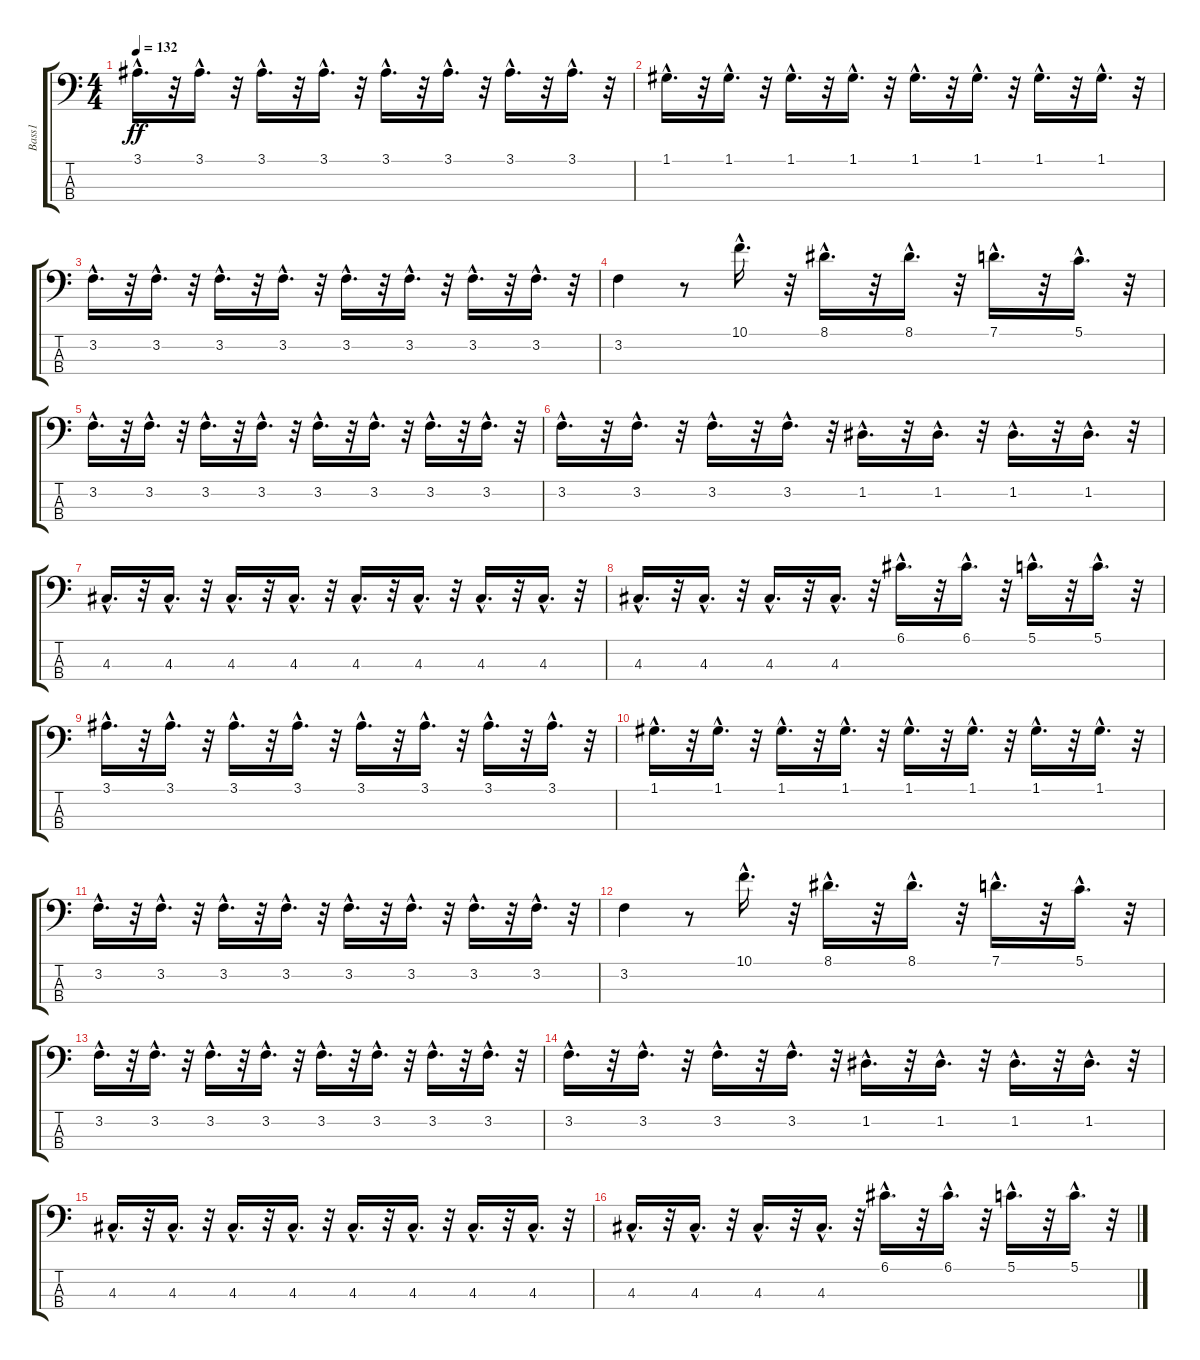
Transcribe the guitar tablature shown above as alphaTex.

\track ("Bass1" "Bass1") {instrument synthbass1}
\staff {score tabs}
\tuning (G2 D2 A1 E1) {hide}
\ts (4 4)
\tempo 132
\clef f4
\ks c
3.1{hac}.16{d dy ff} r.32 3.1{hac}.16{d} r.32 3.1{hac}.16{d} r.32 3.1{hac}.16{d} r.32 3.1{hac}.16{d} r.32 3.1{hac}.16{d} r.32 3.1{hac}.16{d} r.32 3.1{hac}.16{d} r.32 |
1.1{hac}.16{d} r.32 1.1{hac}.16{d} r.32 1.1{hac}.16{d} r.32 1.1{hac}.16{d} r.32 1.1{hac}.16{d} r.32 1.1{hac}.16{d} r.32 1.1{hac}.16{d} r.32 1.1{hac}.16{d} r.32 |
3.2{hac}.16{d} r.32 3.2{hac}.16{d} r.32 3.2{hac}.16{d} r.32 3.2{hac}.16{d} r.32 3.2{hac}.16{d} r.32 3.2{hac}.16{d} r.32 3.2{hac}.16{d} r.32 3.2{hac}.16{d} r.32 |
3.2.4 r.8 10.1{hac}.16{d} r.32 8.1{hac}.16{d} r.32 8.1{hac}.16{d} r.32 7.1{hac}.16{d} r.32 5.1{hac}.16{d} r.32 |
3.2{hac}.16{d} r.32 3.2{hac}.16{d} r.32 3.2{hac}.16{d} r.32 3.2{hac}.16{d} r.32 3.2{hac}.16{d} r.32 3.2{hac}.16{d} r.32 3.2{hac}.16{d} r.32 3.2{hac}.16{d} r.32 |
3.2{hac}.16{d} r.32 3.2{hac}.16{d} r.32 3.2{hac}.16{d} r.32 3.2{hac}.16{d} r.32 1.2{hac}.16{d} r.32 1.2{hac}.16{d} r.32 1.2{hac}.16{d} r.32 1.2{hac}.16{d} r.32 |
4.3{hac}.16{d} r.32 4.3{hac}.16{d} r.32 4.3{hac}.16{d} r.32 4.3{hac}.16{d} r.32 4.3{hac}.16{d} r.32 4.3{hac}.16{d} r.32 4.3{hac}.16{d} r.32 4.3{hac}.16{d} r.32 |
4.3{hac}.16{d} r.32 4.3{hac}.16{d} r.32 4.3{hac}.16{d} r.32 4.3{hac}.16{d} r.32 6.1{hac}.16{d} r.32 6.1{hac}.16{d} r.32 5.1{hac}.16{d} r.32 5.1{hac}.16{d} r.32 |
3.1{hac}.16{d} r.32 3.1{hac}.16{d} r.32 3.1{hac}.16{d} r.32 3.1{hac}.16{d} r.32 3.1{hac}.16{d} r.32 3.1{hac}.16{d} r.32 3.1{hac}.16{d} r.32 3.1{hac}.16{d} r.32 |
1.1{hac}.16{d} r.32 1.1{hac}.16{d} r.32 1.1{hac}.16{d} r.32 1.1{hac}.16{d} r.32 1.1{hac}.16{d} r.32 1.1{hac}.16{d} r.32 1.1{hac}.16{d} r.32 1.1{hac}.16{d} r.32 |
3.2{hac}.16{d} r.32 3.2{hac}.16{d} r.32 3.2{hac}.16{d} r.32 3.2{hac}.16{d} r.32 3.2{hac}.16{d} r.32 3.2{hac}.16{d} r.32 3.2{hac}.16{d} r.32 3.2{hac}.16{d} r.32 |
3.2.4 r.8 10.1{hac}.16{d} r.32 8.1{hac}.16{d} r.32 8.1{hac}.16{d} r.32 7.1{hac}.16{d} r.32 5.1{hac}.16{d} r.32 |
3.2{hac}.16{d} r.32 3.2{hac}.16{d} r.32 3.2{hac}.16{d} r.32 3.2{hac}.16{d} r.32 3.2{hac}.16{d} r.32 3.2{hac}.16{d} r.32 3.2{hac}.16{d} r.32 3.2{hac}.16{d} r.32 |
3.2{hac}.16{d} r.32 3.2{hac}.16{d} r.32 3.2{hac}.16{d} r.32 3.2{hac}.16{d} r.32 1.2{hac}.16{d} r.32 1.2{hac}.16{d} r.32 1.2{hac}.16{d} r.32 1.2{hac}.16{d} r.32 |
4.3{hac}.16{d} r.32 4.3{hac}.16{d} r.32 4.3{hac}.16{d} r.32 4.3{hac}.16{d} r.32 4.3{hac}.16{d} r.32 4.3{hac}.16{d} r.32 4.3{hac}.16{d} r.32 4.3{hac}.16{d} r.32 |
4.3{hac}.16{d} r.32 4.3{hac}.16{d} r.32 4.3{hac}.16{d} r.32 4.3{hac}.16{d} r.32 6.1{hac}.16{d} r.32 6.1{hac}.16{d} r.32 5.1{hac}.16{d} r.32 5.1{hac}.16{d} r.32
